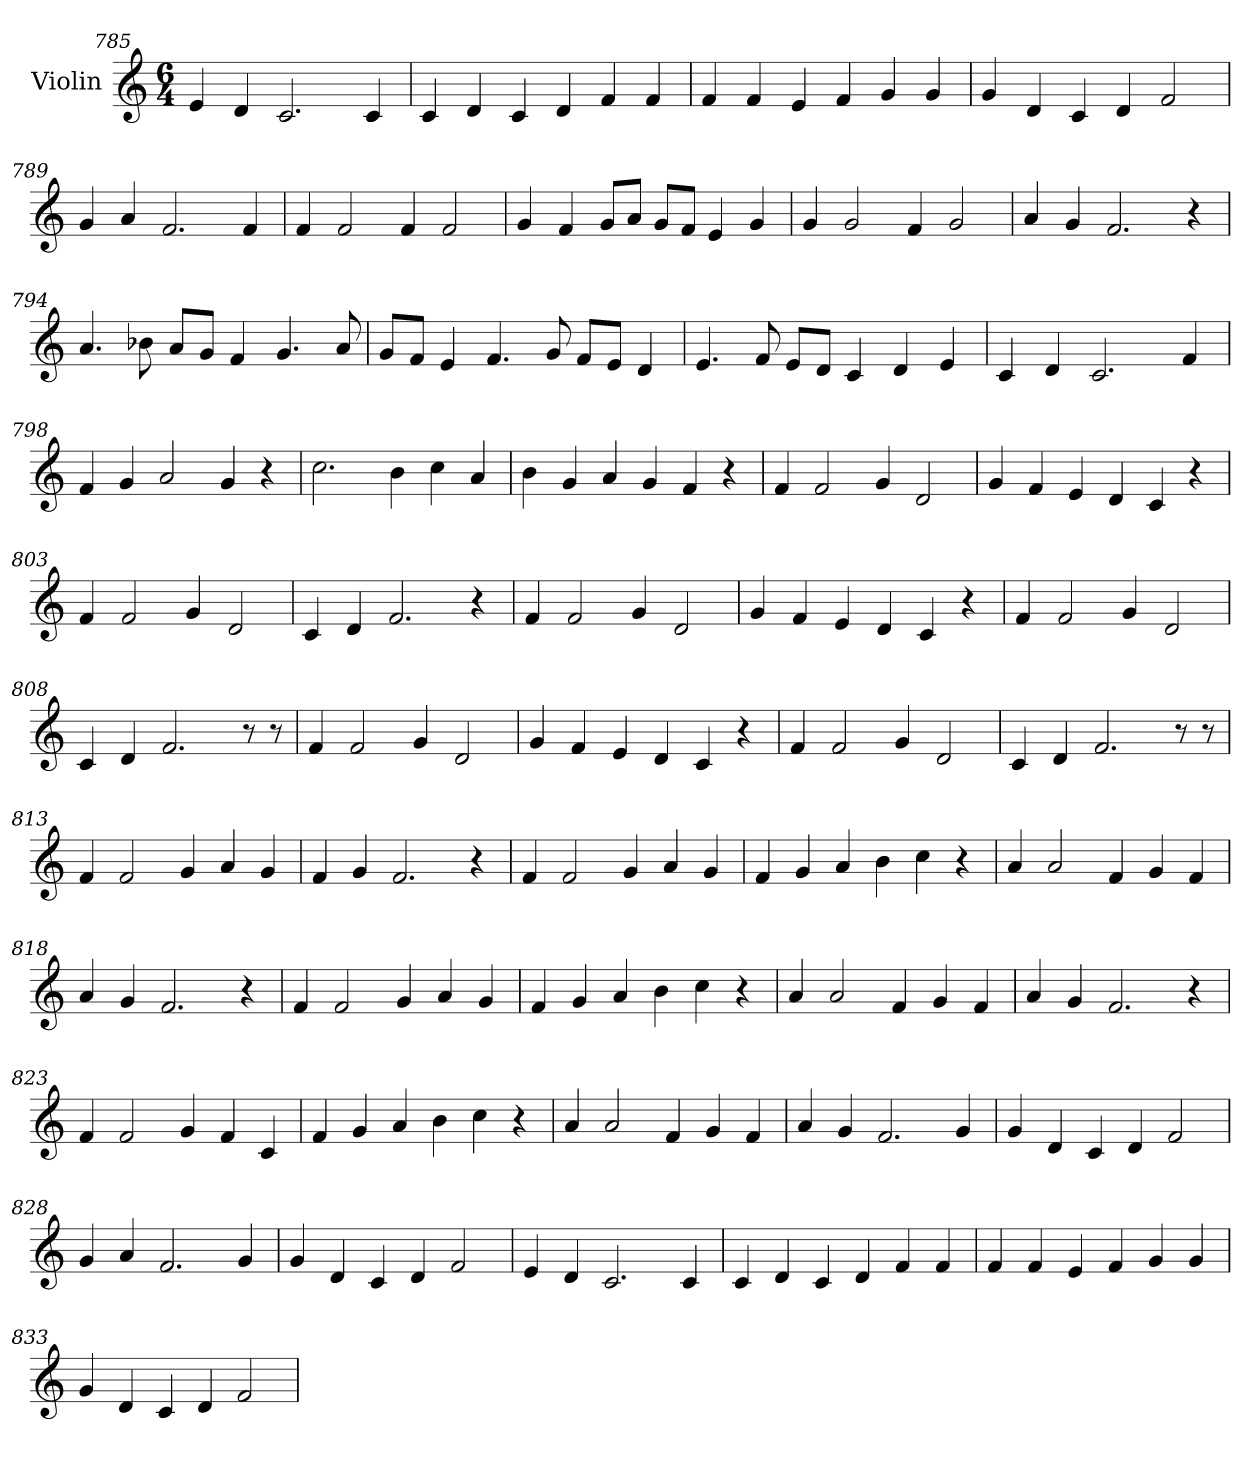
**kern
*part1
*staff1
*I"Violin
*clefG2
*k[]
*C:
*M6/4
=785
4e/
4d/
2.c/
4c/
=786
4c/
4d/
4c/
4d/
4f/
4f/
!!LO:LB:g=z
=787
4f/
4f/
4e/
4f/
4g/
4g/
=788
4g/
4d/
4c/
4d/
2f/
=789
4g/
4a/
2.f/
4f/
=790
4f/
2f/
4f/
2f/
!!LO:LB:g=z
=791
4g/
4f/
8g/L
8a/J
8g/L
8f/J
4e/
4g/
=792
4g/
2g/
4f/
2g/
=793
4a/
4g/
2.f/
4r
=794
4.a/
8b-X\
8a/L
8g/J
4f/
4.g/
8a/
!!LO:PB:g=z
=795
8g/L
8f/J
4e/
4.f/
8g/
8f/L
8e/J
4d/
=796
4.e/
8f/
8e/L
8d/J
4c/
4d/
4e/
=797
4c/
4d/
2.c/
4f/
=798
4f/
4g/
2a/
4g/
4r
!!LO:LB:g=z
=799
2.cc\
4b\
4cc\
4a/
=800
4b\
4g/
4a/
4g/
4f/
4r
=801
4f/
2f/
4g/
2d/
=802
4g/
4f/
4e/
4d/
4c/
4r
!!LO:LB:g=z
=803
4f/
2f/
4g/
2d/
=804
4c/
4d/
2.f/
4r
=805
4f/
2f/
4g/
2d/
=806
4g/
4f/
4e/
4d/
4c/
4r
!!LO:LB:g=z
=807
4f/
2f/
4g/
2d/
=808
4c/
4d/
2.f/
8r
8r
=809
4f/
2f/
4g/
2d/
=810
4g/
4f/
4e/
4d/
4c/
4r
!!LO:LB:g=z
=811
4f/
2f/
4g/
2d/
=812
4c/
4d/
2.f/
8r
8r
=813
4f/
2f/
4g/
4a/
4g/
=814
4f/
4g/
2.f/
4r
!!LO:LB:g=z
=815
4f/
2f/
4g/
4a/
4g/
=816
4f/
4g/
4a/
4b\
4cc\
4r
=817
4a/
2a/
4f/
4g/
4f/
=818
4a/
4g/
2.f/
4r
!!LO:LB:g=z
=819
4f/
2f/
4g/
4a/
4g/
=820
4f/
4g/
4a/
4b\
4cc\
4r
=821
4a/
2a/
4f/
4g/
4f/
=822
4a/
4g/
2.f/
4r
!!LO:LB:g=z
=823
4f/
2f/
4g/
4f/
4c/
=824
4f/
4g/
4a/
4b\
4cc\
4r
=825
4a/
2a/
4f/
4g/
4f/
=826
4a/
4g/
2.f/
4g/
!!LO:PB:g=z
=827
4g/
4d/
4c/
4d/
2f/
=828
4g/
4a/
2.f/
4g/
=829
4g/
4d/
4c/
4d/
2f/
=830
4e/
4d/
2.c/
4c/
!!LO:LB:g=z
=831
4c/
4d/
4c/
4d/
4f/
4f/
=832
4f/
4f/
4e/
4f/
4g/
4g/
=833
4g/
4d/
4c/
4d/
2f/
=
*-
